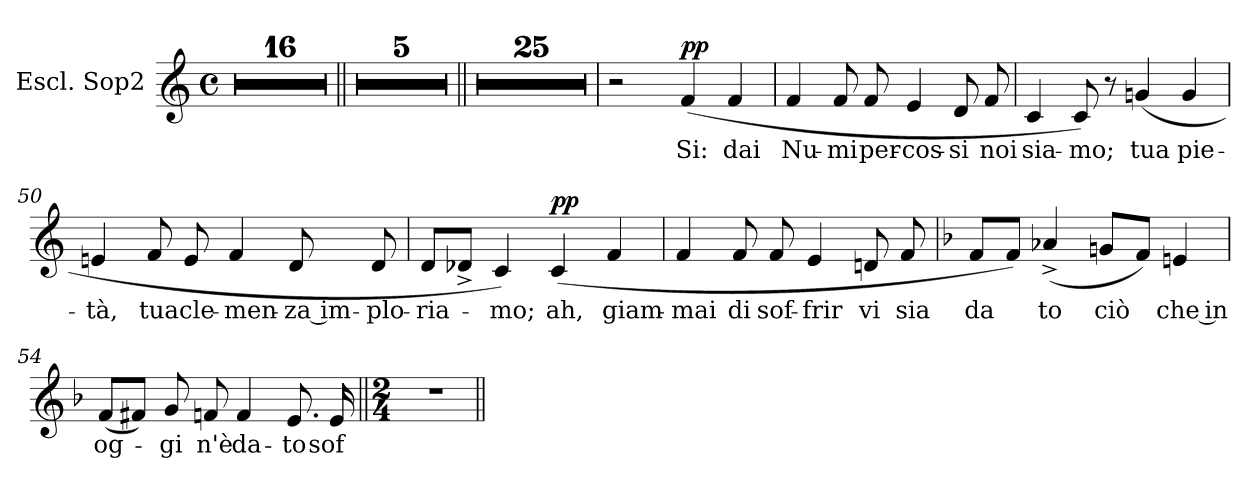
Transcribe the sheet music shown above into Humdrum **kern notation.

**kern	**text	**dynam
*part1	*part1	*part1
*staff1	*staff1	*staff1
*I"Escl. Sop2	*	*
*I'Escl. Sop2	*	*
*clefG2	*	*
*k[]	*	*
*M4/4	*	*
*met(c)	*	*
=1	=1	=1
1r	.	.
=2	=2	=2
1r	.	.
=3	=3	=3
1r	.	.
=4	=4	=4
1r	.	.
!!LO:PB:g=z
=5	=5	=5
1r	.	.
=6	=6	=6
1r	.	.
=7	=7	=7
1r	.	.
!!LO:LB:g=z
=8	=8	=8
1r	.	.
=9	=9	=9
1r	.	.
=10	=10	=10
1r	.	.
=11	=11	=11
1r	.	.
!!LO:LB:g=z
=12	=12	=12
1r	.	.
=13	=13	=13
1r	.	.
=14	=14	=14
1r	.	.
=15	=15	=15
1r	.	.
=16	=16	=16
1r	.	.
!!LO:PB:g=z
=17||	=17||	=17||
1r	.	.
=18	=18	=18
1r	.	.
=19	=19	=19
1r	.	.
!!LO:LB:g=z
=20	=20	=20
1r	.	.
=21	=21	=21
1r	.	.
=22||	=22||	=22||
1r	.	.
!!LO:LB:g=z
=23	=23	=23
1r	.	.
=24	=24	=24
1r	.	.
=25	=25	=25
1r	.	.
!!LO:LB:g=z
=26	=26	=26
1r	.	.
=27	=27	=27
1r	.	.
=28	=28	=28
1r	.	.
!!LO:PB:g=z
=29	=29	=29
1r	.	.
=30	=30	=30
1r	.	.
=31	=31	=31
1r	.	.
!!LO:LB:g=z
=32	=32	=32
1r	.	.
=33	=33	=33
1r	.	.
=34	=34	=34
1r	.	.
!!LO:LB:g=z
=35	=35	=35
1r	.	.
=36	=36	=36
1r	.	.
!!LO:LB:g=z
=37	=37	=37
1r	.	.
=38	=38	=38
1r	.	.
!!LO:PB:g=z
=39	=39	=39
1r	.	.
=40	=40	=40
1r	.	.
=41	=41	=41
1r	.	.
=42	=42	=42
1r	.	.
!!LO:LB:g=z
=43	=43	=43
1r	.	.
=44	=44	=44
1r	.	.
=45	=45	=45
1r	.	.
!!LO:LB:g=z
=46	=46	=46
*k[b-]	*	*
*F:	*	*
1r	.	.
=47	=47	=47
2r	.	.
!	!LO:LY:b:color=#0055FF	!LO:DY:a
(>4f/	Si:	pp
!	!LO:LY:b:color=#0055FF	!
4f/	dai	.
=48	=48	=48
!	!LO:LY:b:color=#0055FF	!
*^	*	*
4f/	2ryy	Nu-	.
!	!	!LO:LY:b:color=#0055FF	!
8f/	.	-mi	.
!	!	!LO:LY:b:color=#0055FF	!
8f/	.	per-	.
!	!	!LO:LY:b:color=#0055FF	!
4e/	4ryy	-cos-	.
!	!	!LO:LY:b:color=#0055FF	!
8d/	8ryy	-si	.
!	!	!LO:LY:b:color=#0055FF	!
8f/	8ryy	noi	.
=49	=49	=49	=49
!	!	!LO:LY:b:color=#0055FF	!
4c/	4ryy	sia-	.
!	!	!LO:LY:b:color=#0055FF	!
8c/)	8ryy	-mo;	.
8r	8ryy	.	.
!	!	!LO:LY:b:color=#0055FF	!
(>4gn/	2ryy	tua	.
!	!	!LO:LY:b:color=#0055FF	!
4g/	.	pie-	.
*v	*v	*	*
!!LO:PB:g=z
=50	=50	=50
!	!LO:LY:b:color=#0055FF	!
4en/	-tà,	.
!	!LO:LY:b:color=#0055FF	!
8f/	tua	.
!	!LO:LY:b:color=#0055FF	!
8e/	cle-	.
!	!LO:LY:b:color=#0055FF	!
4f/	-men-	.
!	!LO:LY:b:color=#0055FF	!
8d/	-za im-	.
!	!LO:LY:b:color=#0055FF	!
8d/	-plo-	.
=51	=51	=51
!	!LO:LY:b:color=#0055FF	!
8d/L	-ria-	.
8d-X^/J	.	.
!	!LO:LY:b:color=#0055FF	!
4c/)	-mo;	.
!	!LO:LY:b:color=#0055FF	!LO:DY:a
(>4c/	ah,	pp
!	!LO:LY:b:color=#0055FF	!
4f/	giam-	.
=52	=52	=52
!	!LO:LY:b:color=#0055FF	!
*^	*	*
4f/	2ryy	-mai	.
!	!	!LO:LY:b:color=#0055FF	!
8f/	.	di	.
!	!	!LO:LY:b:color=#0055FF	!
8f/	.	sof-	.
!	!	!LO:LY:b:color=#0055FF	!
4e/	4ryy	-frir	.
!	!	!LO:LY:b:color=#0055FF	!
8dn/	8ryy	vi	.
!	!	!LO:LY:b:color=#0055FF	!
8f/	8ryy	sia	.
!!LO:LB:g=z	!!
=53	=53	=53	=53
*k[b-]	*	*	*
*F:	*	*	*
!	!	!LO:LY:b:color=#0055FF	!
8f/L	8ryy	da	.
8f/J)	8ryy	.	.
!	!	!LO:LY:b:color=#0055FF	!
(<4a-X^/	4ryy	-to	.
!	!	!LO:LY:b:color=#0055FF	!
8gn/L	2ryy	ciò	.
8f/J)	.	.	.
!	!	!LO:LY:b:color=#0055FF	!
4en/	.	che in	.
*v	*v	*	*
=54	=54	=54
!	!LO:LY:b:color=#0055FF	!
(<8f/L	og-	.
8f#X/J)	.	.
!	!LO:LY:b:color=#0055FF	!
8g/	-gi	.
!	!LO:LY:b:color=#0055FF	!
8fn/	n'è	.
!	!LO:LY:b:color=#0055FF	!
4f/	da-	.
!	!LO:LY:b:color=#0055FF	!
8.e/	-to	.
!	!LO:LY:b:color=#0055FF	!
16e/	sof-	.
!!LO:PB:g=z
=55||	=55||	=55||
*M2/4	*	*
2r	.	.
=||	=||	=||
*-	*-	*-
